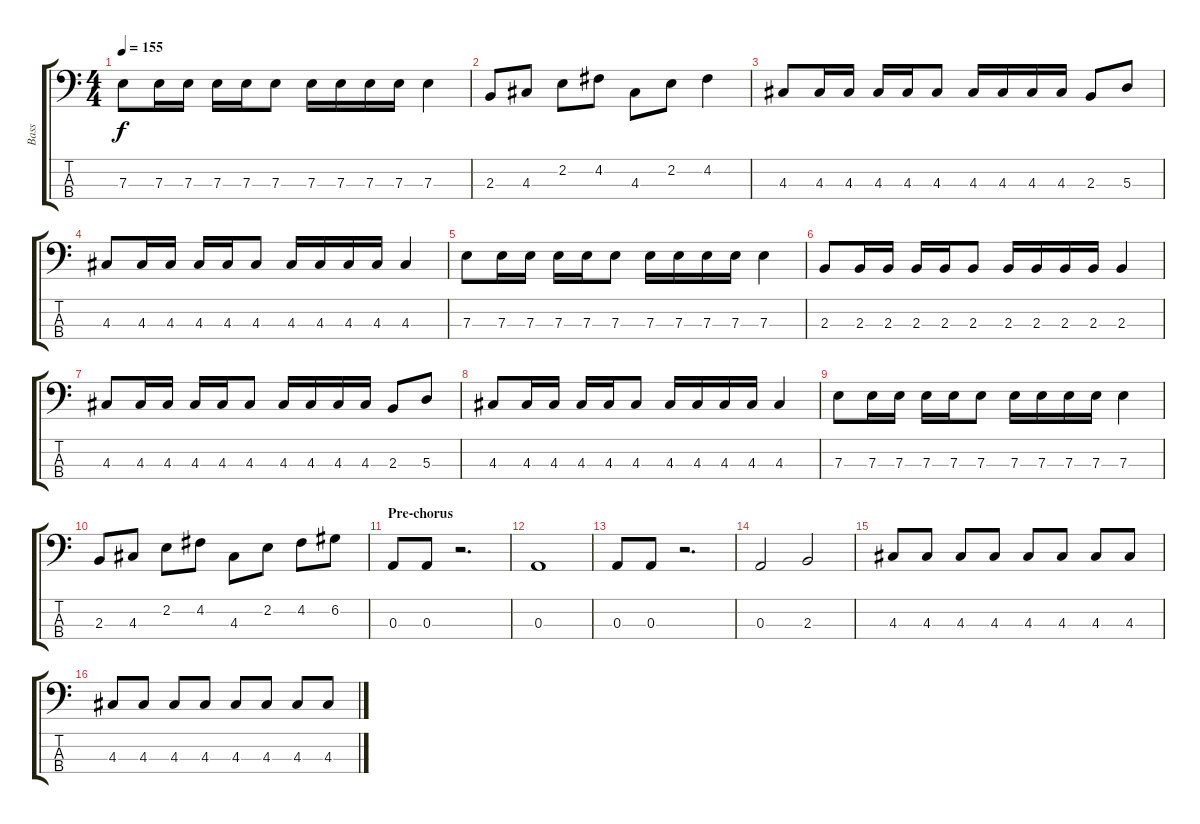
\track ("Bass" "Bass") {instrument electricbassfinger}
\staff {score tabs}
\tuning (G2 D2 A1 E1) {hide}
\ts (4 4)
\tempo 155
\clef f4
\ks c
7.3.8{dy f} 7.3.16 7.3.16 7.3.16 7.3.16 7.3.8 7.3.16 7.3.16 7.3.16 7.3.16 7.3.4 |
2.3.8 4.3.8 2.2.8 4.2.8 4.3.8 2.2.8 4.2.4 |
4.3.8 4.3.16 4.3.16 4.3.16 4.3.16 4.3.8 4.3.16 4.3.16 4.3.16 4.3.16 2.3.8 5.3.8 |
4.3.8 4.3.16 4.3.16 4.3.16 4.3.16 4.3.8 4.3.16 4.3.16 4.3.16 4.3.16 4.3.4 |
7.3.8 7.3.16 7.3.16 7.3.16 7.3.16 7.3.8 7.3.16 7.3.16 7.3.16 7.3.16 7.3.4 |
2.3.8 2.3.16 2.3.16 2.3.16 2.3.16 2.3.8 2.3.16 2.3.16 2.3.16 2.3.16 2.3.4 |
4.3.8 4.3.16 4.3.16 4.3.16 4.3.16 4.3.8 4.3.16 4.3.16 4.3.16 4.3.16 2.3.8 5.3.8 |
4.3.8 4.3.16 4.3.16 4.3.16 4.3.16 4.3.8 4.3.16 4.3.16 4.3.16 4.3.16 4.3.4 |
7.3.8 7.3.16 7.3.16 7.3.16 7.3.16 7.3.8 7.3.16 7.3.16 7.3.16 7.3.16 7.3.4 |
2.3.8 4.3.8 2.2.8 4.2.8 4.3.8 2.2.8 4.2.8 6.2.8 |
\section ("" "Pre-chorus")
0.3.8 0.3.8 r.2{d} |
0.3.1 |
0.3.8 0.3.8 r.2{d} |
0.3.2 2.3.2 |
4.3.8 4.3.8 4.3.8 4.3.8 4.3.8 4.3.8 4.3.8 4.3.8 |
4.3.8 4.3.8 4.3.8 4.3.8 4.3.8 4.3.8 4.3.8 4.3.8
